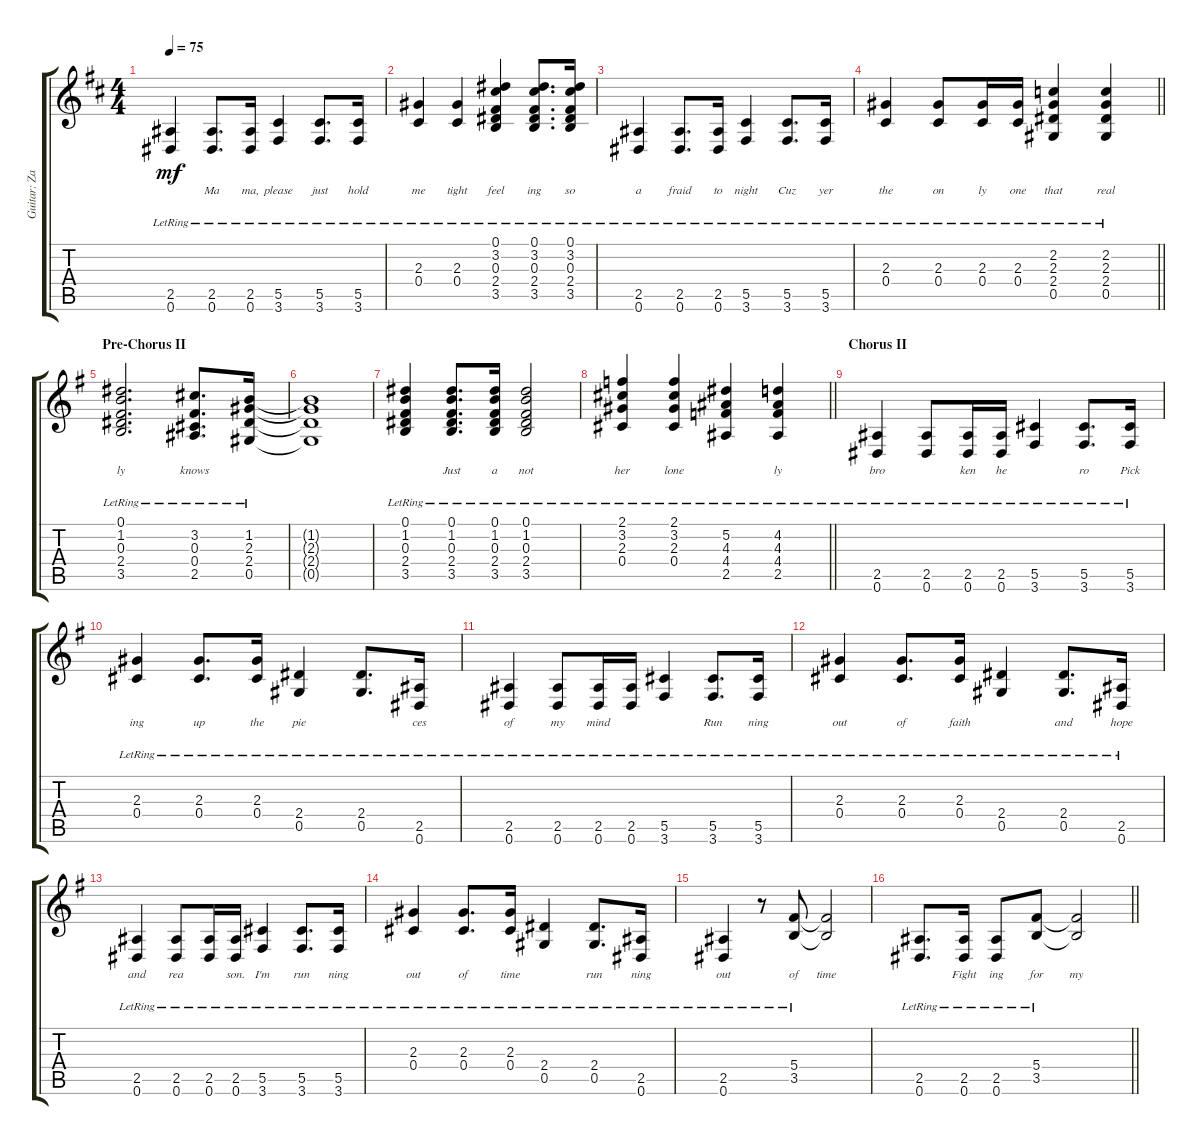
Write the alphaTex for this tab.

\track ("Guitar: Zakk" "Guitar: Za") {instrument electricguitarclean}
\staff {score tabs}
\tuning (Eb4 Bb3 Gb3 Db3 Ab2 Eb2) {hide}
\ts (4 4)
\tempo 75
\clef g2
\ks d
(2.5{lr} 0.6{lr}).4{lyrics (0 "") lyrics (1 "") lyrics (2 "") lyrics (3 "") lyrics (4 "") dy mf} (2.5{lr} 0.6{lr}).8{d lyrics (0 "Ma") lyrics (1 "") lyrics (2 "") lyrics (3 "") lyrics (4 "")} (2.5{lr} 0.6{lr}).16{lyrics (0 "ma,") lyrics (1 "") lyrics (2 "") lyrics (3 "") lyrics (4 "")} (5.5{lr} 3.6{lr}).4{lyrics (0 "please") lyrics (1 "") lyrics (2 "") lyrics (3 "") lyrics (4 "")} (5.5{lr} 3.6{lr}).8{d lyrics (0 "just") lyrics (1 "") lyrics (2 "") lyrics (3 "") lyrics (4 "")} (5.5{lr} 3.6{lr}).16{lyrics (0 "hold") lyrics (1 "") lyrics (2 "") lyrics (3 "") lyrics (4 "")} |
(2.3{lr} 0.4{lr}).4{lyrics (0 "me") lyrics (1 "") lyrics (2 "") lyrics (3 "") lyrics (4 "")} (2.3{lr} 0.4{lr}).4{lyrics (0 "tight") lyrics (1 "") lyrics (2 "") lyrics (3 "") lyrics (4 "")} (0.1{lr} 3.2{lr} 0.3{lr} 2.4{lr} 3.5{lr}).4{lyrics (0 "feel") lyrics (1 "") lyrics (2 "") lyrics (3 "") lyrics (4 "")} (0.1{lr} 3.2{lr} 0.3{lr} 2.4{lr} 3.5{lr}).8{d lyrics (0 "ing") lyrics (1 "") lyrics (2 "") lyrics (3 "") lyrics (4 "")} (0.1{lr} 3.2{lr} 0.3{lr} 2.4{lr} 3.5{lr}).16{lyrics (0 "so") lyrics (1 "") lyrics (2 "") lyrics (3 "") lyrics (4 "")} |
(2.5{lr} 0.6{lr}).4{lyrics (0 "a") lyrics (1 "") lyrics (2 "") lyrics (3 "") lyrics (4 "")} (2.5{lr} 0.6{lr}).8{d lyrics (0 "fraid") lyrics (1 "") lyrics (2 "") lyrics (3 "") lyrics (4 "")} (2.5{lr} 0.6{lr}).16{lyrics (0 "to") lyrics (1 "") lyrics (2 "") lyrics (3 "") lyrics (4 "")} (5.5{lr} 3.6{lr}).4{lyrics (0 "night") lyrics (1 "") lyrics (2 "") lyrics (3 "") lyrics (4 "")} (5.5{lr} 3.6{lr}).8{d lyrics (0 "Cuz") lyrics (1 "") lyrics (2 "") lyrics (3 "") lyrics (4 "")} (5.5{lr} 3.6{lr}).16{lyrics (0 "yer") lyrics (1 "") lyrics (2 "") lyrics (3 "") lyrics (4 "")} |
\barLineRight lightlight
(2.3{lr} 0.4{lr}).4{lyrics (0 "the") lyrics (1 "") lyrics (2 "") lyrics (3 "") lyrics (4 "")} (2.3{lr} 0.4{lr}).8{lyrics (0 "on") lyrics (1 "") lyrics (2 "") lyrics (3 "") lyrics (4 "")} (2.3{lr} 0.4{lr}).16{lyrics (0 "ly") lyrics (1 "") lyrics (2 "") lyrics (3 "") lyrics (4 "")} (2.3{lr} 0.4{lr}).16{lyrics (0 "one") lyrics (1 "") lyrics (2 "") lyrics (3 "") lyrics (4 "")} (2.2{lr} 2.3{lr} 2.4{lr} 0.5{lr}).4{lyrics (0 "that") lyrics (1 "") lyrics (2 "") lyrics (3 "") lyrics (4 "")} (2.2{lr} 2.3{lr} 2.4{lr} 0.5{lr}).4{lyrics (0 "real") lyrics (1 "") lyrics (2 "") lyrics (3 "") lyrics (4 "")} |
\section ("" "Pre-Chorus II")
\ks g
(0.1{lr} 1.2{lr} 0.3{lr} 2.4{lr} 3.5{lr}).2{d lyrics (0 "ly") lyrics (1 "") lyrics (2 "") lyrics (3 "") lyrics (4 "")} (3.2{lr} 0.3{lr} 0.4{lr} 2.5{lr}).8{d lyrics (0 "knows") lyrics (1 "") lyrics (2 "") lyrics (3 "") lyrics (4 "")} (1.2{lr} 2.3{lr} 2.4{lr} 0.5{lr}).16{lyrics (0 "") lyrics (1 "") lyrics (2 "") lyrics (3 "") lyrics (4 "")} |
(1.2{t} 2.3{t} 2.4{t} 0.5{t}).1{lyrics (0 "") lyrics (1 "") lyrics (2 "") lyrics (3 "") lyrics (4 "")} |
(0.1{lr} 1.2{lr} 0.3{lr} 2.4{lr} 3.5{lr}).4{lyrics (0 "") lyrics (1 "") lyrics (2 "") lyrics (3 "") lyrics (4 "")} (0.1{lr} 1.2{lr} 0.3{lr} 2.4{lr} 3.5{lr}).8{d lyrics (0 "Just") lyrics (1 "") lyrics (2 "") lyrics (3 "") lyrics (4 "")} (0.1{lr} 1.2{lr} 0.3{lr} 2.4{lr} 3.5{lr}).16{lyrics (0 "a") lyrics (1 "") lyrics (2 "") lyrics (3 "") lyrics (4 "")} (0.1{lr} 1.2{lr} 0.3{lr} 2.4{lr} 3.5{lr}).2{lyrics (0 "not") lyrics (1 "") lyrics (2 "") lyrics (3 "") lyrics (4 "")} |
\barLineRight lightlight
(2.1{lr} 3.2{lr} 2.3{lr} 0.4{lr}).4{lyrics (0 "her") lyrics (1 "") lyrics (2 "") lyrics (3 "") lyrics (4 "")} (2.1{lr} 3.2{lr} 2.3{lr} 0.4{lr}).4{lyrics (0 "lone") lyrics (1 "") lyrics (2 "") lyrics (3 "") lyrics (4 "")} (5.2{lr} 4.3{lr} 4.4{lr} 2.5{lr}).4{lyrics (0 "") lyrics (1 "") lyrics (2 "") lyrics (3 "") lyrics (4 "")} (4.2{lr} 4.3{lr} 4.4{lr} 2.5{lr}).4{lyrics (0 "ly") lyrics (1 "") lyrics (2 "") lyrics (3 "") lyrics (4 "")} |
\section ("" "Chorus II")
(2.5{lr} 0.6{lr}).4{lyrics (0 "bro") lyrics (1 "") lyrics (2 "") lyrics (3 "") lyrics (4 "")} (2.5{lr} 0.6{lr}).8{lyrics (0 "") lyrics (1 "") lyrics (2 "") lyrics (3 "") lyrics (4 "")} (2.5{lr} 0.6{lr}).16{lyrics (0 "ken") lyrics (1 "") lyrics (2 "") lyrics (3 "") lyrics (4 "")} (2.5{lr} 0.6{lr}).16{lyrics (0 "he") lyrics (1 "") lyrics (2 "") lyrics (3 "") lyrics (4 "")} (5.5{lr} 3.6{lr}).4{lyrics (0 "") lyrics (1 "") lyrics (2 "") lyrics (3 "") lyrics (4 "")} (5.5{lr} 3.6{lr}).8{d lyrics (0 "ro") lyrics (1 "") lyrics (2 "") lyrics (3 "") lyrics (4 "")} (5.5{lr} 3.6{lr}).16{lyrics (0 "Pick") lyrics (1 "") lyrics (2 "") lyrics (3 "") lyrics (4 "")} |
(2.3{lr} 0.4{lr}).4{lyrics (0 "ing") lyrics (1 "") lyrics (2 "") lyrics (3 "") lyrics (4 "")} (2.3{lr} 0.4{lr}).8{d lyrics (0 "up") lyrics (1 "") lyrics (2 "") lyrics (3 "") lyrics (4 "")} (2.3{lr} 0.4{lr}).16{lyrics (0 "the") lyrics (1 "") lyrics (2 "") lyrics (3 "") lyrics (4 "")} (2.4{lr} 0.5{lr}).4{lyrics (0 "pie") lyrics (1 "") lyrics (2 "") lyrics (3 "") lyrics (4 "")} (2.4{lr} 0.5{lr}).8{d lyrics (0 "") lyrics (1 "") lyrics (2 "") lyrics (3 "") lyrics (4 "")} (2.5{lr} 0.6{lr}).16{lyrics (0 "ces") lyrics (1 "") lyrics (2 "") lyrics (3 "") lyrics (4 "")} |
(2.5{lr} 0.6{lr}).4{lyrics (0 "of") lyrics (1 "") lyrics (2 "") lyrics (3 "") lyrics (4 "")} (2.5{lr} 0.6{lr}).8{lyrics (0 "my") lyrics (1 "") lyrics (2 "") lyrics (3 "") lyrics (4 "")} (2.5{lr} 0.6{lr}).16{lyrics (0 "mind") lyrics (1 "") lyrics (2 "") lyrics (3 "") lyrics (4 "")} (2.5{lr} 0.6{lr}).16{lyrics (0 "") lyrics (1 "") lyrics (2 "") lyrics (3 "") lyrics (4 "")} (5.5{lr} 3.6{lr}).4{lyrics (0 "") lyrics (1 "") lyrics (2 "") lyrics (3 "") lyrics (4 "")} (5.5{lr} 3.6{lr}).8{d lyrics (0 "Run") lyrics (1 "") lyrics (2 "") lyrics (3 "") lyrics (4 "")} (5.5{lr} 3.6{lr}).16{lyrics (0 "ning") lyrics (1 "") lyrics (2 "") lyrics (3 "") lyrics (4 "")} |
(2.3{lr} 0.4{lr}).4{lyrics (0 "out") lyrics (1 "") lyrics (2 "") lyrics (3 "") lyrics (4 "")} (2.3{lr} 0.4{lr}).8{d lyrics (0 "of") lyrics (1 "") lyrics (2 "") lyrics (3 "") lyrics (4 "")} (2.3{lr} 0.4{lr}).16{lyrics (0 "faith") lyrics (1 "") lyrics (2 "") lyrics (3 "") lyrics (4 "")} (2.4{lr} 0.5{lr}).4{lyrics (0 "") lyrics (1 "") lyrics (2 "") lyrics (3 "") lyrics (4 "")} (2.4{lr} 0.5{lr}).8{d lyrics (0 "and") lyrics (1 "") lyrics (2 "") lyrics (3 "") lyrics (4 "")} (2.5{lr} 0.6{lr}).16{lyrics (0 "hope") lyrics (1 "") lyrics (2 "") lyrics (3 "") lyrics (4 "")} |
(2.5{lr} 0.6{lr}).4{lyrics (0 "and") lyrics (1 "") lyrics (2 "") lyrics (3 "") lyrics (4 "")} (2.5{lr} 0.6{lr}).8{lyrics (0 "rea") lyrics (1 "") lyrics (2 "") lyrics (3 "") lyrics (4 "")} (2.5{lr} 0.6{lr}).16{lyrics (0 "") lyrics (1 "") lyrics (2 "") lyrics (3 "") lyrics (4 "")} (2.5{lr} 0.6{lr}).16{lyrics (0 "son.") lyrics (1 "") lyrics (2 "") lyrics (3 "") lyrics (4 "")} (5.5{lr} 3.6{lr}).4{lyrics (0 "I'm") lyrics (1 "") lyrics (2 "") lyrics (3 "") lyrics (4 "")} (5.5{lr} 3.6{lr}).8{d lyrics (0 "run") lyrics (1 "") lyrics (2 "") lyrics (3 "") lyrics (4 "")} (5.5{lr} 3.6{lr}).16{lyrics (0 "ning") lyrics (1 "") lyrics (2 "") lyrics (3 "") lyrics (4 "")} |
(2.3{lr} 0.4{lr}).4{lyrics (0 "out") lyrics (1 "") lyrics (2 "") lyrics (3 "") lyrics (4 "")} (2.3{lr} 0.4{lr}).8{d lyrics (0 "of") lyrics (1 "") lyrics (2 "") lyrics (3 "") lyrics (4 "")} (2.3{lr} 0.4{lr}).16{lyrics (0 "time") lyrics (1 "") lyrics (2 "") lyrics (3 "") lyrics (4 "")} (2.4{lr} 0.5{lr}).4{lyrics (0 "") lyrics (1 "") lyrics (2 "") lyrics (3 "") lyrics (4 "")} (2.4{lr} 0.5{lr}).8{d lyrics (0 "run") lyrics (1 "") lyrics (2 "") lyrics (3 "") lyrics (4 "")} (2.5{lr} 0.6{lr}).16{lyrics (0 "ning") lyrics (1 "") lyrics (2 "") lyrics (3 "") lyrics (4 "")} |
(2.5{lr} 0.6{lr}).4{lyrics (0 "out") lyrics (1 "") lyrics (2 "") lyrics (3 "") lyrics (4 "")} r.8 (5.4{lr} 3.5{lr}).8{lyrics (0 "of") lyrics (1 "") lyrics (2 "") lyrics (3 "") lyrics (4 "")} (5.4{t} 3.5{t}).2{lyrics (0 "time") lyrics (1 "") lyrics (2 "") lyrics (3 "") lyrics (4 "")} |
\barLineRight lightlight
(2.5{lr} 0.6{lr}).8{d lyrics (0 "") lyrics (1 "") lyrics (2 "") lyrics (3 "") lyrics (4 "")} (2.5{lr} 0.6{lr}).16{lyrics (0 "Fight") lyrics (1 "") lyrics (2 "") lyrics (3 "") lyrics (4 "")} (2.5{lr} 0.6{lr}).8{lyrics (0 "ing") lyrics (1 "") lyrics (2 "") lyrics (3 "") lyrics (4 "")} (5.4{lr} 3.5{lr}).8{lyrics (0 "for") lyrics (1 "") lyrics (2 "") lyrics (3 "") lyrics (4 "")} (5.4{t} 3.5{t}).2{lyrics (0 "my") lyrics (1 "") lyrics (2 "") lyrics (3 "") lyrics (4 "")}
